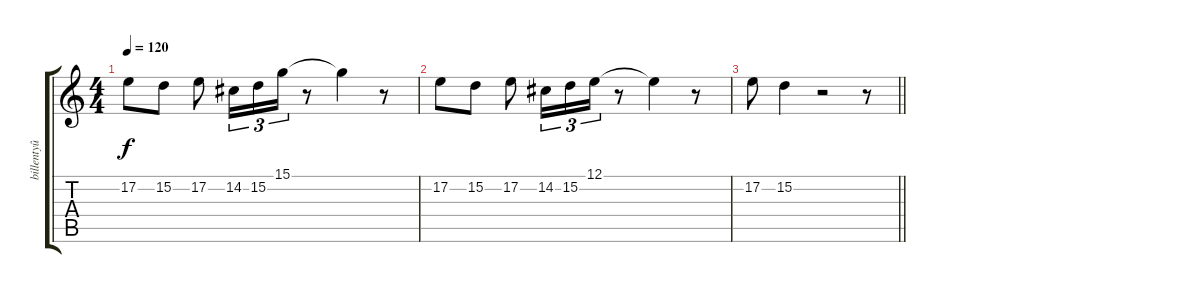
\track ("billentyû I." "billentyû ") {instrument tremolostrings}
\staff {score tabs}
\tuning (E4 B3 G3 D3 A2 E2) {hide}
\ts (4 4)
\tempo 120
\clef g2
\ks c
17.2.8{dy f} 15.2.8 17.2.8 14.2.16{tu (3 2)} 15.2.16{tu (3 2)} 15.1.16{tu (3 2)} r.8 15.1{t}.4 r.8 |
17.2.8 15.2.8 17.2.8 14.2.16{tu (3 2)} 15.2.16{tu (3 2)} 12.1.16{tu (3 2)} r.8 12.1{t}.4 r.8 |
\barLineRight lightlight
17.2.8 15.2.4 r.2 r.8
